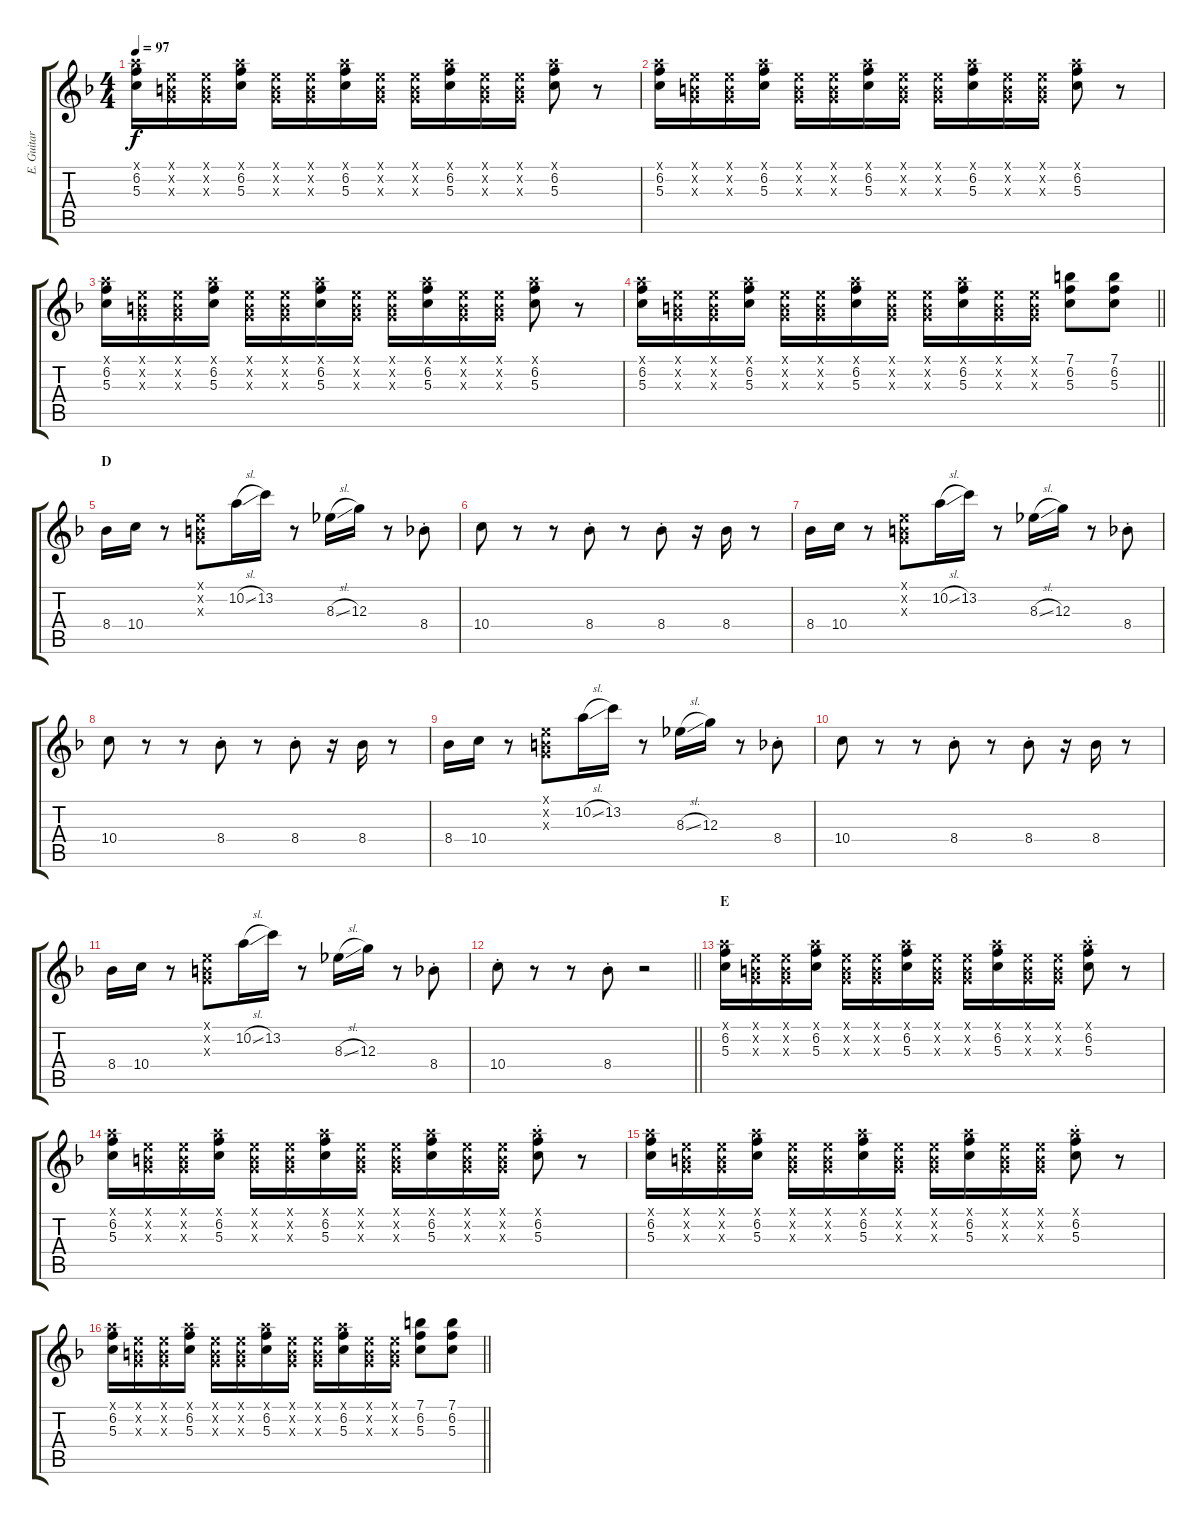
\track ("E. Guitar I" "E. Guitar ") {instrument electricguitarclean}
\staff {score tabs}
\tuning (E4 B3 G3 D3 A2 E2) {hide}
\ts (4 4)
\tempo 97
\clef g2
\ks f
(5.1{x} 6.2 5.3).16{dy f} (0.1{x} 0.2{x} 0.3{x}).16 (0.1{x} 0.2{x} 0.3{x}).16 (5.1{x} 6.2 5.3).16 (0.1{x} 0.2{x} 0.3{x}).16 (0.1{x} 0.2{x} 0.3{x}).16 (5.1{x} 6.2 5.3).16 (0.1{x} 0.2{x} 0.3{x}).16 (0.1{x} 0.2{x} 0.3{x}).16 (5.1{x} 6.2 5.3).16 (0.1{x} 0.2{x} 0.3{x}).16 (0.1{x} 0.2{x} 0.3{x}).16 (5.1{x} 6.2 5.3).8 r.8 |
(5.1{x} 6.2 5.3).16 (0.1{x} 0.2{x} 0.3{x}).16 (0.1{x} 0.2{x} 0.3{x}).16 (5.1{x} 6.2 5.3).16 (0.1{x} 0.2{x} 0.3{x}).16 (0.1{x} 0.2{x} 0.3{x}).16 (5.1{x} 6.2 5.3).16 (0.1{x} 0.2{x} 0.3{x}).16 (0.1{x} 0.2{x} 0.3{x}).16 (5.1{x} 6.2 5.3).16 (0.1{x} 0.2{x} 0.3{x}).16 (0.1{x} 0.2{x} 0.3{x}).16 (5.1{x} 6.2 5.3).8 r.8 |
(5.1{x} 6.2 5.3).16 (0.1{x} 0.2{x} 0.3{x}).16 (0.1{x} 0.2{x} 0.3{x}).16 (5.1{x} 6.2 5.3).16 (0.1{x} 0.2{x} 0.3{x}).16 (0.1{x} 0.2{x} 0.3{x}).16 (5.1{x} 6.2 5.3).16 (0.1{x} 0.2{x} 0.3{x}).16 (0.1{x} 0.2{x} 0.3{x}).16 (5.1{x} 6.2 5.3).16 (0.1{x} 0.2{x} 0.3{x}).16 (0.1{x} 0.2{x} 0.3{x}).16 (5.1{x} 6.2 5.3).8 r.8 |
\barLineRight lightlight
(5.1{x} 6.2 5.3).16 (0.1{x} 0.2{x} 0.3{x}).16 (0.1{x} 0.2{x} 0.3{x}).16 (5.1{x} 6.2 5.3).16 (0.1{x} 0.2{x} 0.3{x}).16 (0.1{x} 0.2{x} 0.3{x}).16 (5.1{x} 6.2 5.3).16 (0.1{x} 0.2{x} 0.3{x}).16 (0.1{x} 0.2{x} 0.3{x}).16 (5.1{x} 6.2 5.3).16 (0.1{x} 0.2{x} 0.3{x}).16 (0.1{x} 0.2{x} 0.3{x}).16 (7.1 6.2 5.3).8 (7.1 6.2 5.3).8 |
\section ("" "D")
8.4.16 10.4.16 r.8 (0.1{x} 0.2{x} 0.3{x}).8 10.2{sl}.16 13.2.16 r.8 8.3{sl}.16 12.3.16 r.8 8.4{st}.8 |
10.4.8 r.8 r.8 8.4{st}.8 r.8 8.4{st}.8 r.16 8.4.16 r.8 |
8.4.16 10.4.16 r.8 (0.1{x} 0.2{x} 0.3{x}).8 10.2{sl}.16 13.2.16 r.8 8.3{sl}.16 12.3.16 r.8 8.4{st}.8 |
10.4.8 r.8 r.8 8.4{st}.8 r.8 8.4{st}.8 r.16 8.4.16 r.8 |
8.4.16 10.4.16 r.8 (0.1{x} 0.2{x} 0.3{x}).8 10.2{sl}.16 13.2.16 r.8 8.3{sl}.16 12.3.16 r.8 8.4{st}.8 |
10.4.8 r.8 r.8 8.4{st}.8 r.8 8.4{st}.8 r.16 8.4.16 r.8 |
8.4.16 10.4.16 r.8 (0.1{x} 0.2{x} 0.3{x}).8 10.2{sl}.16 13.2.16 r.8 8.3{sl}.16 12.3.16 r.8 8.4{st}.8 |
\barLineRight lightlight
10.4{st}.8 r.8 r.8 8.4{st}.8 r.2 |
\section ("" "E")
(5.1{x} 6.2 5.3).16 (0.1{x} 0.2{x} 0.3{x}).16 (0.1{x} 0.2{x} 0.3{x}).16 (5.1{x} 6.2 5.3).16 (0.1{x} 0.2{x} 0.3{x}).16 (0.1{x} 0.2{x} 0.3{x}).16 (5.1{x} 6.2 5.3).16 (0.1{x} 0.2{x} 0.3{x}).16 (0.1{x} 0.2{x} 0.3{x}).16 (5.1{x} 6.2 5.3).16 (0.1{x} 0.2{x} 0.3{x}).16 (0.1{x} 0.2{x} 0.3{x}).16 (5.1{x} 6.2{st} 5.3{st}).8 r.8 |
(5.1{x} 6.2 5.3).16 (0.1{x} 0.2{x} 0.3{x}).16 (0.1{x} 0.2{x} 0.3{x}).16 (5.1{x} 6.2 5.3).16 (0.1{x} 0.2{x} 0.3{x}).16 (0.1{x} 0.2{x} 0.3{x}).16 (5.1{x} 6.2 5.3).16 (0.1{x} 0.2{x} 0.3{x}).16 (0.1{x} 0.2{x} 0.3{x}).16 (5.1{x} 6.2 5.3).16 (0.1{x} 0.2{x} 0.3{x}).16 (0.1{x} 0.2{x} 0.3{x}).16 (5.1{x} 6.2{st} 5.3{st}).8 r.8 |
(5.1{x} 6.2 5.3).16 (0.1{x} 0.2{x} 0.3{x}).16 (0.1{x} 0.2{x} 0.3{x}).16 (5.1{x} 6.2 5.3).16 (0.1{x} 0.2{x} 0.3{x}).16 (0.1{x} 0.2{x} 0.3{x}).16 (5.1{x} 6.2 5.3).16 (0.1{x} 0.2{x} 0.3{x}).16 (0.1{x} 0.2{x} 0.3{x}).16 (5.1{x} 6.2 5.3).16 (0.1{x} 0.2{x} 0.3{x}).16 (0.1{x} 0.2{x} 0.3{x}).16 (5.1{x} 6.2{st} 5.3{st}).8 r.8 |
\barLineRight lightlight
(5.1{x} 6.2 5.3).16 (0.1{x} 0.2{x} 0.3{x}).16 (0.1{x} 0.2{x} 0.3{x}).16 (5.1{x} 6.2 5.3).16 (0.1{x} 0.2{x} 0.3{x}).16 (0.1{x} 0.2{x} 0.3{x}).16 (5.1{x} 6.2 5.3).16 (0.1{x} 0.2{x} 0.3{x}).16 (0.1{x} 0.2{x} 0.3{x}).16 (5.1{x} 6.2 5.3).16 (0.1{x} 0.2{x} 0.3{x}).16 (0.1{x} 0.2{x} 0.3{x}).16 (7.1 6.2 5.3).8 (7.1 6.2 5.3).8
